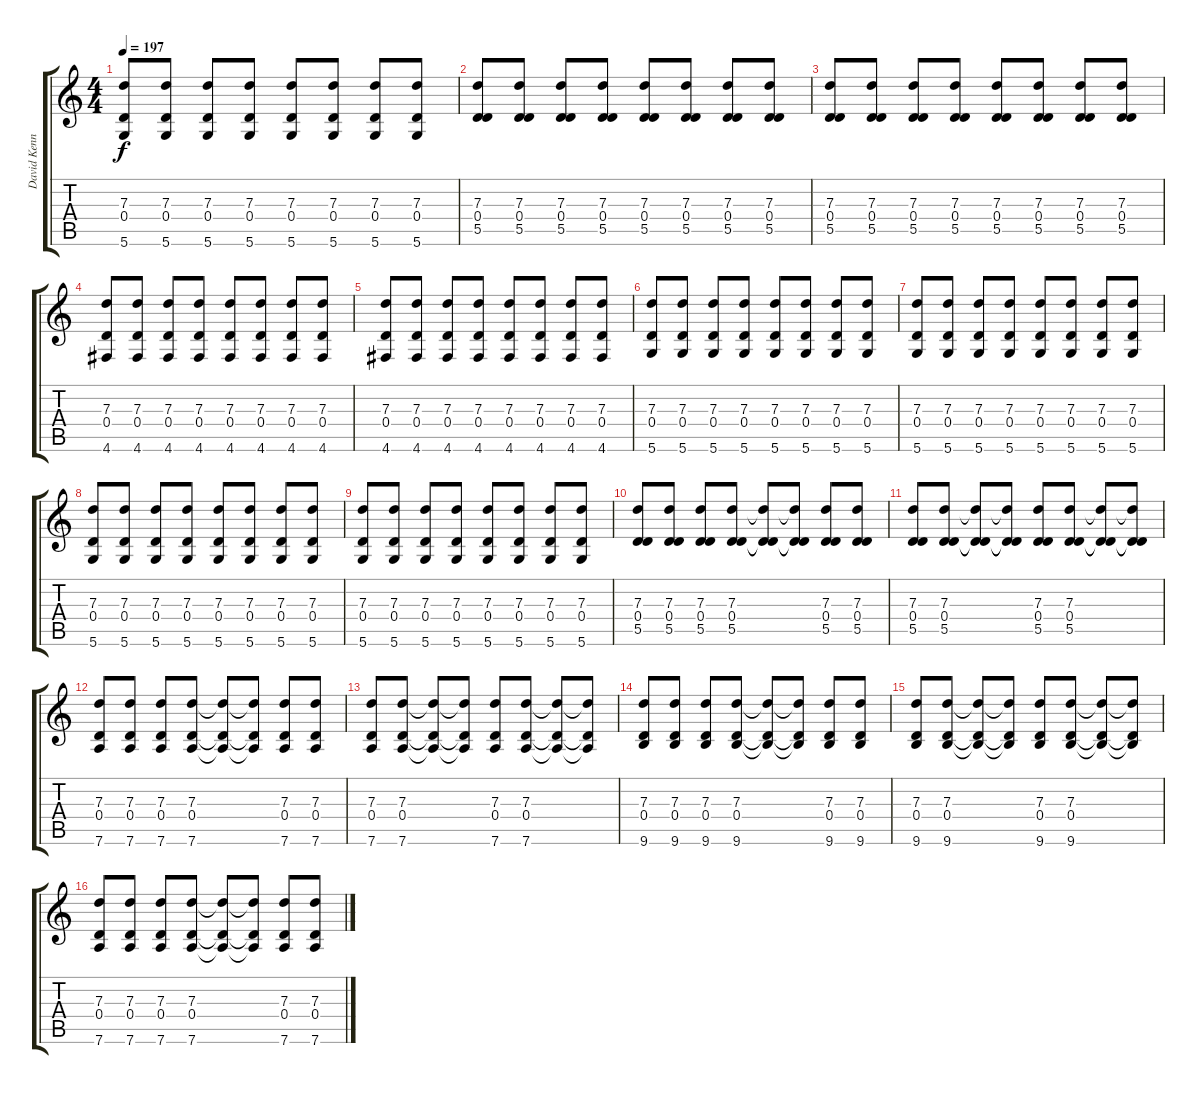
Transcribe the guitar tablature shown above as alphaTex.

\track ("David Kennedy (Clean Guitar)" "David Kenn") {instrument electricguitarjazz}
\staff {score tabs}
\tuning (E4 B3 G3 D3 A2 D2) {hide}
\ts (4 4)
\tempo 197
\clef g2
\ks c
(7.3 0.4 5.6).8{dy f} (7.3 0.4 5.6).8 (7.3 0.4 5.6).8 (7.3 0.4 5.6).8 (7.3 0.4 5.6).8 (7.3 0.4 5.6).8 (7.3 0.4 5.6).8 (7.3 0.4 5.6).8 |
(7.3 0.4 5.5).8 (7.3 0.4 5.5).8 (7.3 0.4 5.5).8 (7.3 0.4 5.5).8 (7.3 0.4 5.5).8 (7.3 0.4 5.5).8 (7.3 0.4 5.5).8 (7.3 0.4 5.5).8 |
(7.3 0.4 5.5).8 (7.3 0.4 5.5).8 (7.3 0.4 5.5).8 (7.3 0.4 5.5).8 (7.3 0.4 5.5).8 (7.3 0.4 5.5).8 (7.3 0.4 5.5).8 (7.3 0.4 5.5).8 |
(7.3 0.4 4.6).8 (7.3 0.4 4.6).8 (7.3 0.4 4.6).8 (7.3 0.4 4.6).8 (7.3 0.4 4.6).8 (7.3 0.4 4.6).8 (7.3 0.4 4.6).8 (7.3 0.4 4.6).8 |
(7.3 0.4 4.6).8 (7.3 0.4 4.6).8 (7.3 0.4 4.6).8 (7.3 0.4 4.6).8 (7.3 0.4 4.6).8 (7.3 0.4 4.6).8 (7.3 0.4 4.6).8 (7.3 0.4 4.6).8 |
(7.3 0.4 5.6).8 (7.3 0.4 5.6).8 (7.3 0.4 5.6).8 (7.3 0.4 5.6).8 (7.3 0.4 5.6).8 (7.3 0.4 5.6).8 (7.3 0.4 5.6).8 (7.3 0.4 5.6).8 |
(7.3 0.4 5.6).8 (7.3 0.4 5.6).8 (7.3 0.4 5.6).8 (7.3 0.4 5.6).8 (7.3 0.4 5.6).8 (7.3 0.4 5.6).8 (7.3 0.4 5.6).8 (7.3 0.4 5.6).8 |
(7.3 0.4 5.6).8 (7.3 0.4 5.6).8 (7.3 0.4 5.6).8 (7.3 0.4 5.6).8 (7.3 0.4 5.6).8 (7.3 0.4 5.6).8 (7.3 0.4 5.6).8 (7.3 0.4 5.6).8 |
(7.3 0.4 5.6).8 (7.3 0.4 5.6).8 (7.3 0.4 5.6).8 (7.3 0.4 5.6).8 (7.3 0.4 5.6).8 (7.3 0.4 5.6).8 (7.3 0.4 5.6).8 (7.3 0.4 5.6).8 |
(7.3 0.4 5.5).8 (7.3 0.4 5.5).8 (7.3 0.4 5.5).8 (7.3 0.4 5.5).8 (7.3{t} 0.4{t} 5.5{t}).8 (7.3{t} 0.4{t} 5.5{t}).8 (7.3 0.4 5.5).8 (7.3 0.4 5.5).8 |
(7.3 0.4 5.5).8 (7.3 0.4 5.5).8 (7.3{t} 0.4{t} 5.5{t}).8 (7.3{t} 0.4{t} 5.5{t}).8 (7.3 0.4 5.5).8 (7.3 0.4 5.5).8 (7.3{t} 0.4{t} 5.5{t}).8 (7.3{t} 0.4{t} 5.5{t}).8 |
(7.3 0.4 7.6).8 (7.3 0.4 7.6).8 (7.3 0.4 7.6).8 (7.3 0.4 7.6).8 (7.3{t} 0.4{t} 7.6{t}).8 (7.3{t} 0.4{t} 7.6{t}).8 (7.3 0.4 7.6).8 (7.3 0.4 7.6).8 |
(7.3 0.4 7.6).8 (7.3 0.4 7.6).8 (7.3{t} 0.4{t} 7.6{t}).8 (7.3{t} 0.4{t} 7.6{t}).8 (7.3 0.4 7.6).8 (7.3 0.4 7.6).8 (7.3{t} 0.4{t} 7.6{t}).8 (7.3{t} 0.4{t} 7.6{t}).8 |
(7.3 0.4 9.6).8 (7.3 0.4 9.6).8 (7.3 0.4 9.6).8 (7.3 0.4 9.6).8 (7.3{t} 0.4{t} 9.6{t}).8 (7.3{t} 0.4{t} 9.6{t}).8 (7.3 0.4 9.6).8 (7.3 0.4 9.6).8 |
(7.3 0.4 9.6).8 (7.3 0.4 9.6).8 (7.3{t} 0.4{t} 9.6{t}).8 (7.3{t} 0.4{t} 9.6{t}).8 (7.3 0.4 9.6).8 (7.3 0.4 9.6).8 (7.3{t} 0.4{t} 9.6{t}).8 (7.3{t} 0.4{t} 9.6{t}).8 |
(7.3 0.4 7.6).8 (7.3 0.4 7.6).8 (7.3 0.4 7.6).8 (7.3 0.4 7.6).8 (7.3{t} 0.4{t} 7.6{t}).8 (7.3{t} 0.4{t} 7.6{t}).8 (7.3 0.4 7.6).8 (7.3 0.4 7.6).8
